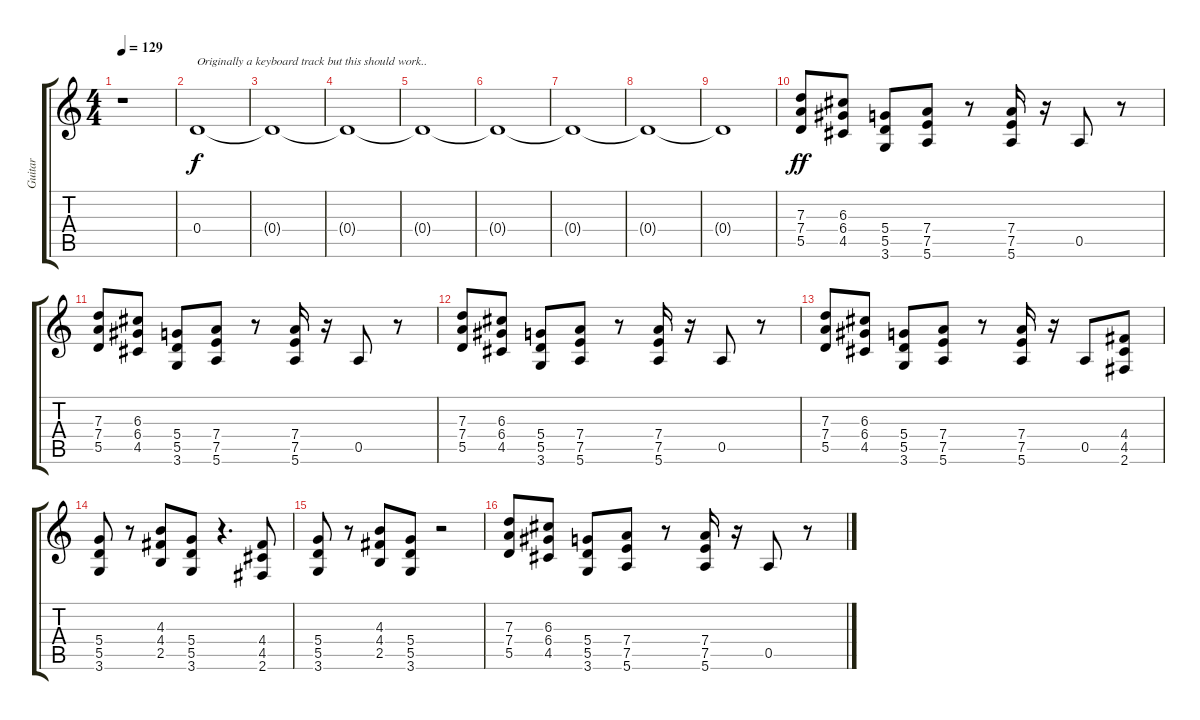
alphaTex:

\track ("Guitar" "Guitar") {instrument overdrivenguitar}
\staff {score tabs}
\tuning (E4 B3 G3 D3 A2 E2) {hide}
\ts (4 4)
\tempo 129
\clef g2
\ks c
r.1{dy f instrument overdrivenguitar} |
0.4.1{txt "Originally a keyboard track but this should work.." volume 9} |
0.4{t}.1 |
0.4{t}.1 |
0.4{t}.1 |
0.4{t}.1 |
0.4{t}.1 |
0.4{t}.1 |
0.4{t}.1{volume 2} |
(7.3 7.4 5.5).8{dy ff volume 9} (6.3 6.4 4.5).8 (5.4 5.5 3.6).8 (7.4 7.5 5.6).8 r.8 (7.4 7.5 5.6).16 r.16 0.5.8 r.8 |
(7.3 7.4 5.5).8 (6.3 6.4 4.5).8 (5.4 5.5 3.6).8 (7.4 7.5 5.6).8 r.8 (7.4 7.5 5.6).16 r.16 0.5.8 r.8 |
(7.3 7.4 5.5).8 (6.3 6.4 4.5).8 (5.4 5.5 3.6).8 (7.4 7.5 5.6).8 r.8 (7.4 7.5 5.6).16 r.16 0.5.8 r.8 |
(7.3 7.4 5.5).8 (6.3 6.4 4.5).8 (5.4 5.5 3.6).8 (7.4 7.5 5.6).8 r.8 (7.4 7.5 5.6).16 r.16 0.5.8 (4.4 4.5 2.6).8 |
(5.4 5.5 3.6).8 r.8 (4.3 4.4 2.5).8 (5.4 5.5 3.6).8 r.4{d} (4.4 4.5 2.6).8 |
(5.4 5.5 3.6).8 r.8 (4.3 4.4 2.5).8 (5.4 5.5 3.6).8 r.2 |
(7.3 7.4 5.5).8 (6.3 6.4 4.5).8 (5.4 5.5 3.6).8 (7.4 7.5 5.6).8 r.8 (7.4 7.5 5.6).16 r.16 0.5.8 r.8
